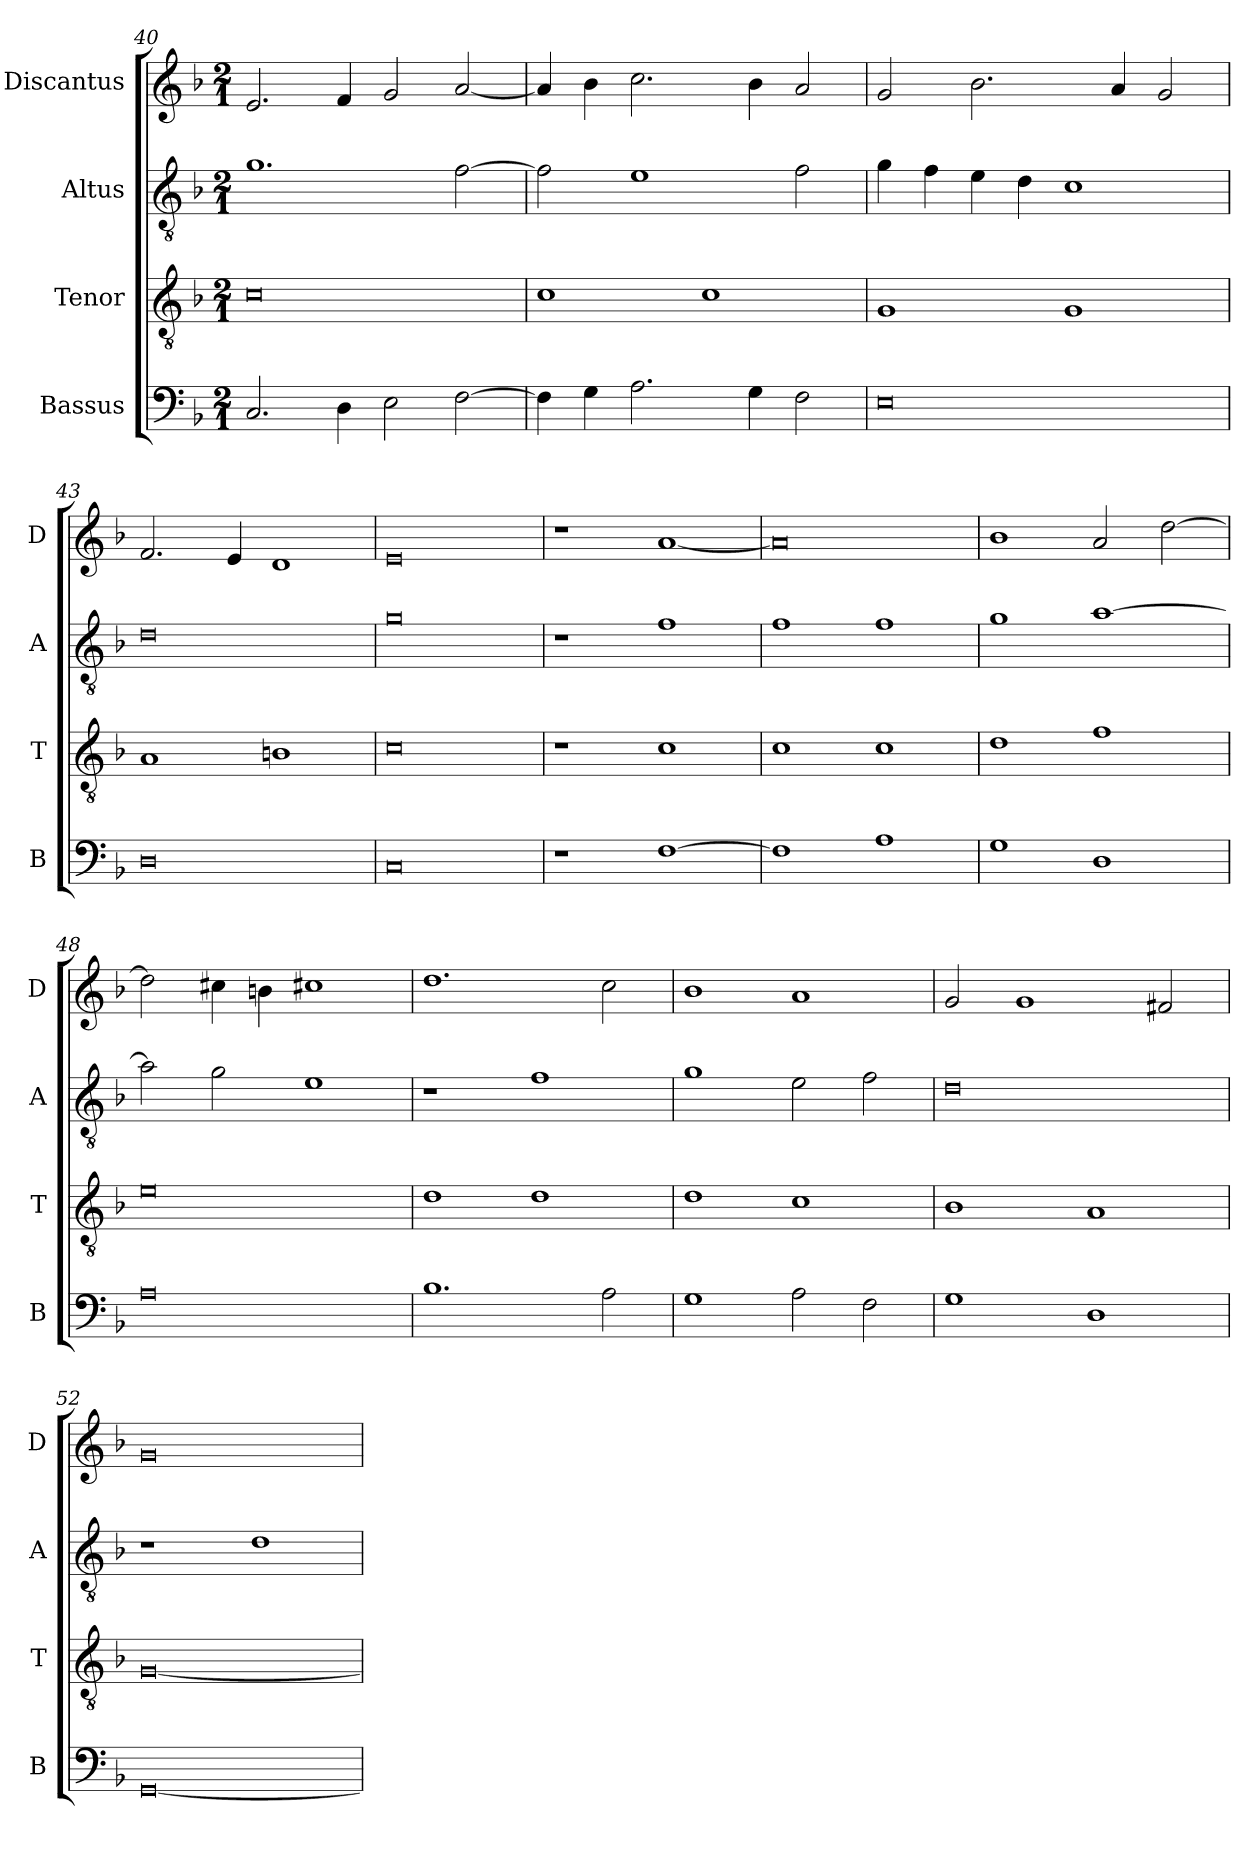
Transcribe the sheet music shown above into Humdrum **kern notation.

**kern	**kern	**kern	**kern
*part4	*part3	*part2	*part1
*staff4	*staff3	*staff2	*staff1
*I"Bassus	*I"Tenor	*I"Altus	*I"Discantus
*I'B	*I'T	*I'A	*I'D
*clefF4	*clefGv2	*clefGv2	*clefG2
*k[b-]	*k[b-]	*k[b-]	*k[b-]
*M2/1	*M2/1	*M2/1	*M2/1
=40	=40	=40	=40
2.C	0c	1.g	2.e
4D	.	.	4f
2E	.	.	2g
[2F	.	[2f	[2a
=41	=41	=41	=41
4F]	1c	2f]	4a]
4G	.	.	4b-
2.A	.	1e	2.cc
.	1c	.	.
4G	.	.	4b-
2F	.	2f	2a
=42	=42	=42	=42
0E	1G	4g	2g
.	.	4f	.
.	.	4e	2.b-
.	.	4d	.
.	1G	1c	.
.	.	.	4a
.	.	.	2g
=43	=43	=43	=43
0D	1A	0d	2.f
.	.	.	4e
.	1Bn	.	1d
=44	=44	=44	=44
0C	0c	0g	0e
=45	=45	=45	=45
1r	1r	1r	1r
[1F	1c	1f	[1a
=46	=46	=46	=46
1F]	1c	1f	0a]
1A	1c	1f	.
=47	=47	=47	=47
1G	1d	1g	1b-
1D	1f	[1a	2a
.	.	.	[2dd
=48	=48	=48	=48
0A	0e	2a]	2dd]
.	.	2g	4cc#X
.	.	.	4bn
.	.	1e	1cc#X
=49	=49	=49	=49
1.B-	1d	1r	1.dd
.	1d	1f	.
2A	.	.	2cc
=50	=50	=50	=50
1G	1d	1g	1b-
2A	1c	2e	1a
2F	.	2f	.
=51	=51	=51	=51
1G	1B-	0d	2g
.	.	.	1g
1D	1A	.	.
.	.	.	2f#X
=52	=52	=52	=52
[0GG	[0G	1r	0g
.	.	1d	.
=	=	=	=
*-	*-	*-	*-
